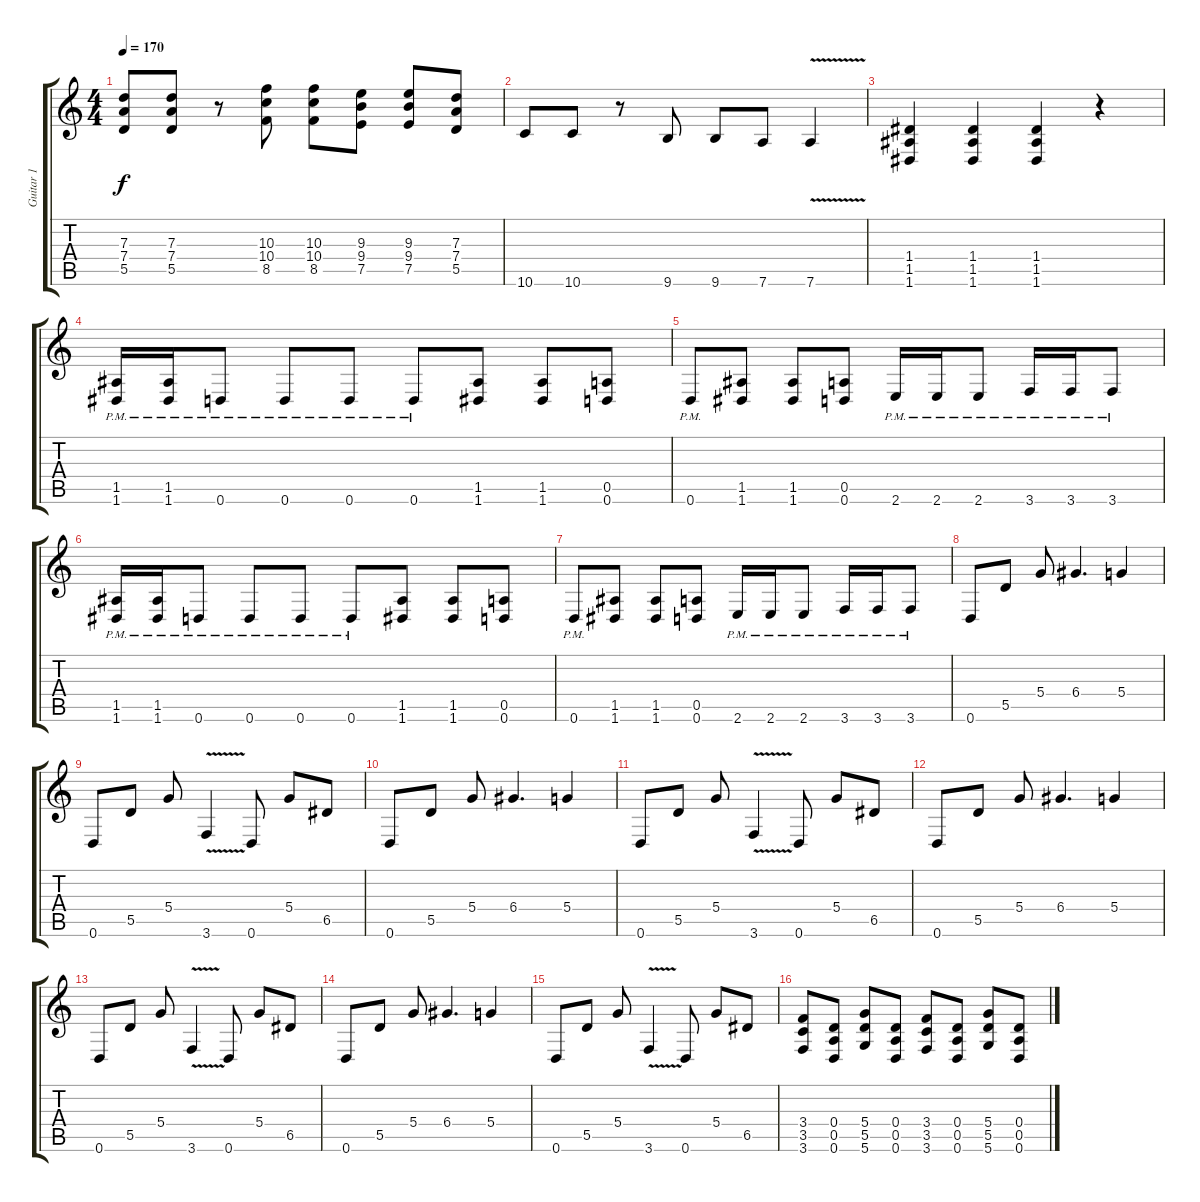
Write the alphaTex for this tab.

\track ("Guitar 1" "Guitar 1") {instrument acousticguitarsteel}
\staff {score tabs}
\tuning (E4 B3 G3 D3 A2 D2) {hide}
\ts (4 4)
\tempo 170
\clef g2
\ks c
(7.3 7.4 5.5).8{dy f} (7.3 7.4 5.5).8 r.8 (10.3 10.4 8.5).8 (10.3 10.4 8.5).8 (9.3 9.4 7.5).8 (9.3 9.4 7.5).8 (7.3 7.4 5.5).8 |
10.6.8 10.6.8 r.8 9.6.8 9.6.8 7.6.8 7.6{v}.4 |
(1.4 1.5 1.6).4 (1.4 1.5 1.6).4 (1.4 1.5 1.6).4 r.4 |
(1.5{pm} 1.6{pm}).16 (1.5{pm} 1.6{pm}).16 0.6{pm}.8 0.6{pm}.8 0.6{pm}.8 0.6{pm}.8 (1.5 1.6).8 (1.5 1.6).8 (0.5 0.6).8 |
0.6{pm}.8 (1.5 1.6).8 (1.5 1.6).8 (0.5 0.6).8 2.6{pm}.16 2.6{pm}.16 2.6{pm}.8 3.6{pm}.16 3.6{pm}.16 3.6{pm}.8 |
(1.5{pm} 1.6{pm}).16 (1.5{pm} 1.6{pm}).16 0.6{pm}.8 0.6{pm}.8 0.6{pm}.8 0.6{pm}.8 (1.5 1.6).8 (1.5 1.6).8 (0.5 0.6).8 |
0.6{pm}.8 (1.5 1.6).8 (1.5 1.6).8 (0.5 0.6).8 2.6{pm}.16 2.6{pm}.16 2.6{pm}.8 3.6{pm}.16 3.6{pm}.16 3.6{pm}.8 |
0.6.8 5.5.8 5.4.8 6.4.4{d} 5.4.4 |
0.6.8 5.5.8 5.4.8 3.6{v}.4 0.6.8 5.4.8 6.5.8 |
0.6.8 5.5.8 5.4.8 6.4.4{d} 5.4.4 |
0.6.8 5.5.8 5.4.8 3.6{v}.4 0.6.8 5.4.8 6.5.8 |
0.6.8 5.5.8 5.4.8 6.4.4{d} 5.4.4 |
0.6.8 5.5.8 5.4.8 3.6{v}.4 0.6.8 5.4.8 6.5.8 |
0.6.8 5.5.8 5.4.8 6.4.4{d} 5.4.4 |
0.6.8 5.5.8 5.4.8 3.6{v}.4 0.6.8 5.4.8 6.5.8 |
(3.4 3.5 3.6).8 (0.4 0.5 0.6).8 (5.4 5.5 5.6).8 (0.4 0.5 0.6).8 (3.4 3.5 3.6).8 (0.4 0.5 0.6).8 (5.4 5.5 5.6).8 (0.4 0.5 0.6).8
